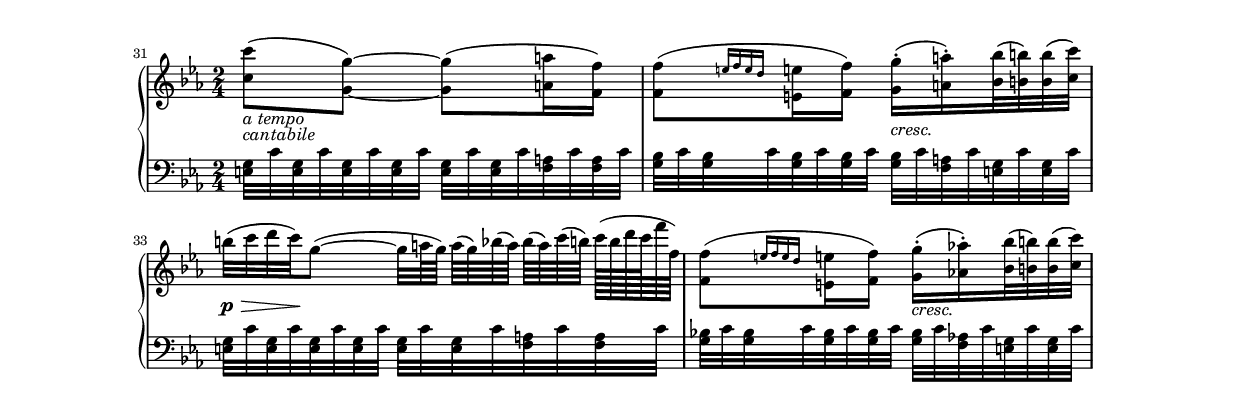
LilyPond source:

% DO NOT EDIT this file manually; it is automatically
% generated from Documentation/snippets/new
% Make any changes in Documentation/snippets/new/
% and then run scripts/auxiliar/makelsr.py
%
% This file is in the public domain.
%% Note: this file works from version 2.14.0
\version "2.14.0"
\include "english.ly"
#(set-global-staff-size 15)
\paper {
  line-width = 16\cm
  indent = 0\cm
}

% NR 1.2 Rhythms

\header {
  lsrtags = "headwords"
  texidoc = ""
  doctitle = "headword"
} % begin verbatim



% Beethoven, Op. 81a
% Piano sonata 26 - Das Lebewohl
% Movt II - Abwesenheit
% Measures 31 - 34

\layout {
  \context {
    \Score
    \override SpacingSpanner #'base-shortest-duration =
      #(ly:make-moment 1 40)
      %\override SpacingSpanner #'strict-grace-spacing = ##t
  }
}

\new PianoStaff <<

   % RH Staff
   \new Staff {
      \clef treble
      \key c \minor
      \time 2/4
      \set Score.currentBarNumber = #31

      <c''' c''>8 ( -\markup {
        \override #'(baseline-skip . 2) \italic \column {
          \line { a tempo }
          cantabile
        }
      }
      <g'' g'>8 )
      ~
      <g'' g'>8 (
      <a'' a'>16
      <f'' f'>16 )

      |

      \afterGrace
         <f'' f'>8 [ (
         {
            e''16 [
            f''16
            e''16
            d''16 ]
         }
      <e''! e'>16
      <f'' f'>16 ] )
      \once \override TextScript #'padding = #3.8
      <g'' g'>16 ( \staccato -\markup { \italic cresc. }
      <a'' a'>16 ) \staccato
      <bf'' bf'>32  (
      <b'' b'>32 )
      <b'' b'>32 (
      <c''' c''>32 )

      |

      \once \override DynamicLineSpanner #'padding = #2
      b''32 ( \p \>
      c'''32
      d'''32
      c'''32 ) \!
      g''8 (
      ~
      g''32 [
      a''64
      g''64 ) ]

      a''64 ( [
      g''64 )
      bf''64 (
      a''64 ) ]

      bf''64 ( [
      a''64 )
      c'''64 (
      b''64 ) ]

      c'''128 ( [
      b''128
      d'''128
      c'''128
      f'''64
      f''64 ) ]

      |

      \afterGrace
         <f'' f'>8 [ (
         {
            e''16 [
            f''16
            e''16
            d''16 ]
         }
      <e''! e'>16
      <f'' f'>16 ] )
      <g'' g'>16 ( \staccato -\markup { \italic cresc. }
      <af''! af'!>16 ) \staccato
      <bf'' bf'>32  (
      <b'' b'>32 )
      <b'' b'>32 (
      <c''' c''>32 )
   }

   % LH Staff
   \new Staff {
      \clef bass
      \key c \minor
      \time 2/4

      <g e>32
      c'32
      <g e>32
      c'32

      <g e>32
      c'32
      <g e>32
      c'32

      <g e>32
      c'32
      <g e>32
      c'32

      <a f>32
      c'32
      <a f>32
      c'32

      |

      <bf g>32
      c'32
      <bf g>32
      c'32

      <bf g>32
      c'32
      <bf g>32
      c'32

      <bf g>32
      c'32
      <a f>32
      c'32

      <g e>32
      c'32
      <g e>32
      c'32

      |

      <g e>32
      c'32
      <g e>32
      c'32

      <g e>32
      c'32
      <g e>32
      c'32

      <g e>32
      c'32
      <g e>32
      c'32

      <a f>32
      c'32
      <a f>32
      c'32

      |

      <bf! g>32
      c'32
      <bf g>32
      c'32

      <bf g>32
      c'32
      <bf g>32
      c'32

      <bf g>32
      c'32
      <af! f>32
      c'32

      <g e>32
      c'32
      <g e>32
      c'32
   }

>>
